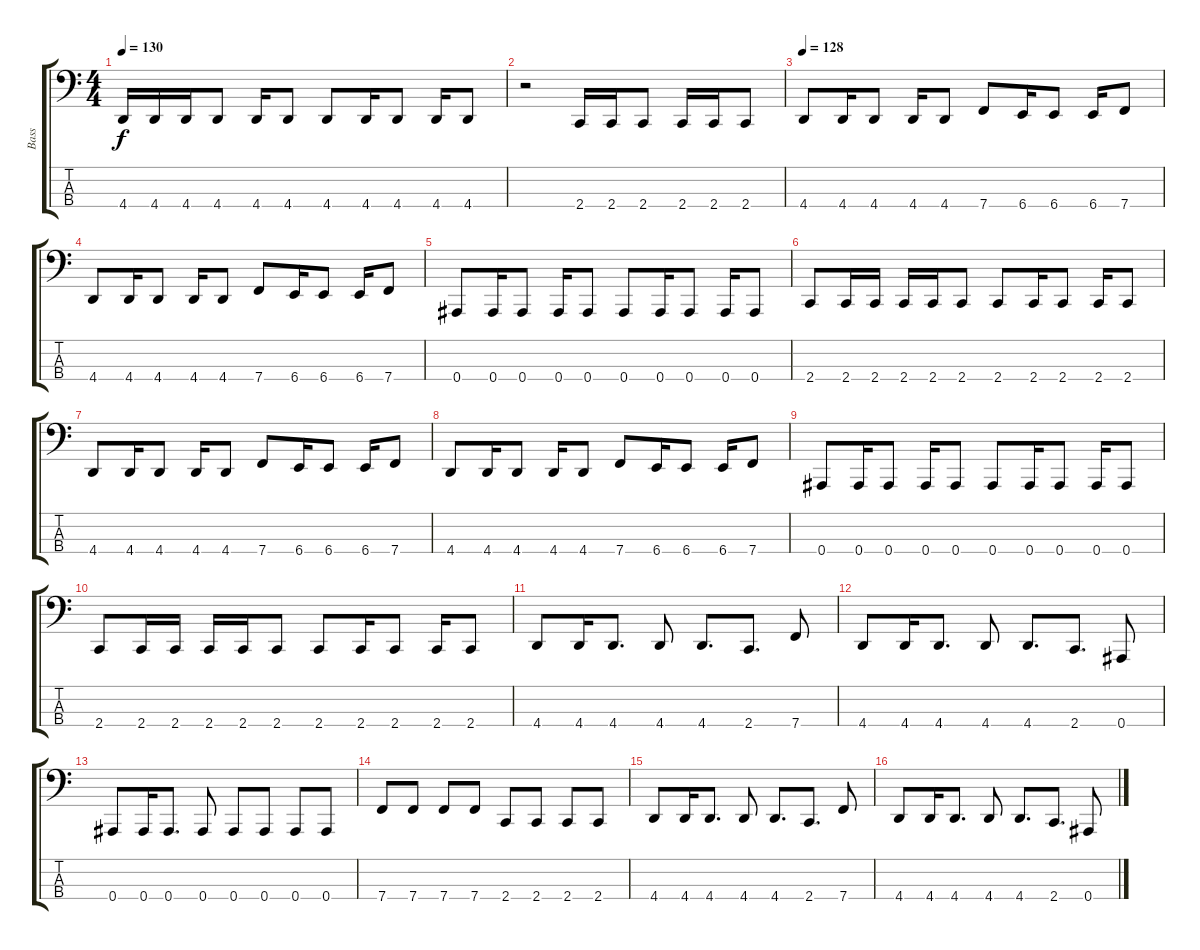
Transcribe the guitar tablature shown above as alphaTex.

\track ("Bass" "Bass") {solo instrument electricbasspick}
\staff {score tabs}
\tuning (Eb2 Bb1 F1 Bb0) {hide}
\ts (4 4)
\tempo 130
\clef f4
\ks c
4.4.16{dy f} 4.4.16 4.4.16 4.4.8 4.4.16 4.4.8 4.4.8 4.4.16 4.4.8 4.4.16 4.4.8 |
r.2 2.4.16 2.4.16 2.4.8 2.4.16 2.4.16 2.4.8 |
\tempo 128
4.4.8 4.4.16 4.4.8 4.4.16 4.4.8 7.4.8 6.4.16 6.4.8 6.4.16 7.4.8 |
4.4.8 4.4.16 4.4.8 4.4.16 4.4.8 7.4.8 6.4.16 6.4.8 6.4.16 7.4.8 |
0.4.8 0.4.16 0.4.8 0.4.16 0.4.8 0.4.8 0.4.16 0.4.8 0.4.16 0.4.8 |
2.4.8 2.4.16 2.4.16 2.4.16 2.4.16 2.4.8 2.4.8 2.4.16 2.4.8 2.4.16 2.4.8 |
4.4.8 4.4.16 4.4.8 4.4.16 4.4.8 7.4.8 6.4.16 6.4.8 6.4.16 7.4.8 |
4.4.8 4.4.16 4.4.8 4.4.16 4.4.8 7.4.8 6.4.16 6.4.8 6.4.16 7.4.8 |
0.4.8 0.4.16 0.4.8 0.4.16 0.4.8 0.4.8 0.4.16 0.4.8 0.4.16 0.4.8 |
2.4.8 2.4.16 2.4.16 2.4.16 2.4.16 2.4.8 2.4.8 2.4.16 2.4.8 2.4.16 2.4.8 |
4.4.8 4.4.16 4.4.8{d} 4.4.8 4.4.8{d} 2.4.8{d} 7.4.8 |
4.4.8 4.4.16 4.4.8{d} 4.4.8 4.4.8{d} 2.4.8{d} 0.4.8 |
0.4.8 0.4.16 0.4.8{d} 0.4.8 0.4.8 0.4.8 0.4.8 0.4.8 |
7.4.8 7.4.8 7.4.8 7.4.8 2.4.8 2.4.8 2.4.8 2.4.8 |
4.4.8 4.4.16 4.4.8{d} 4.4.8 4.4.8{d} 2.4.8{d} 7.4.8 |
4.4.8 4.4.16 4.4.8{d} 4.4.8 4.4.8{d} 2.4.8{d} 0.4.8
